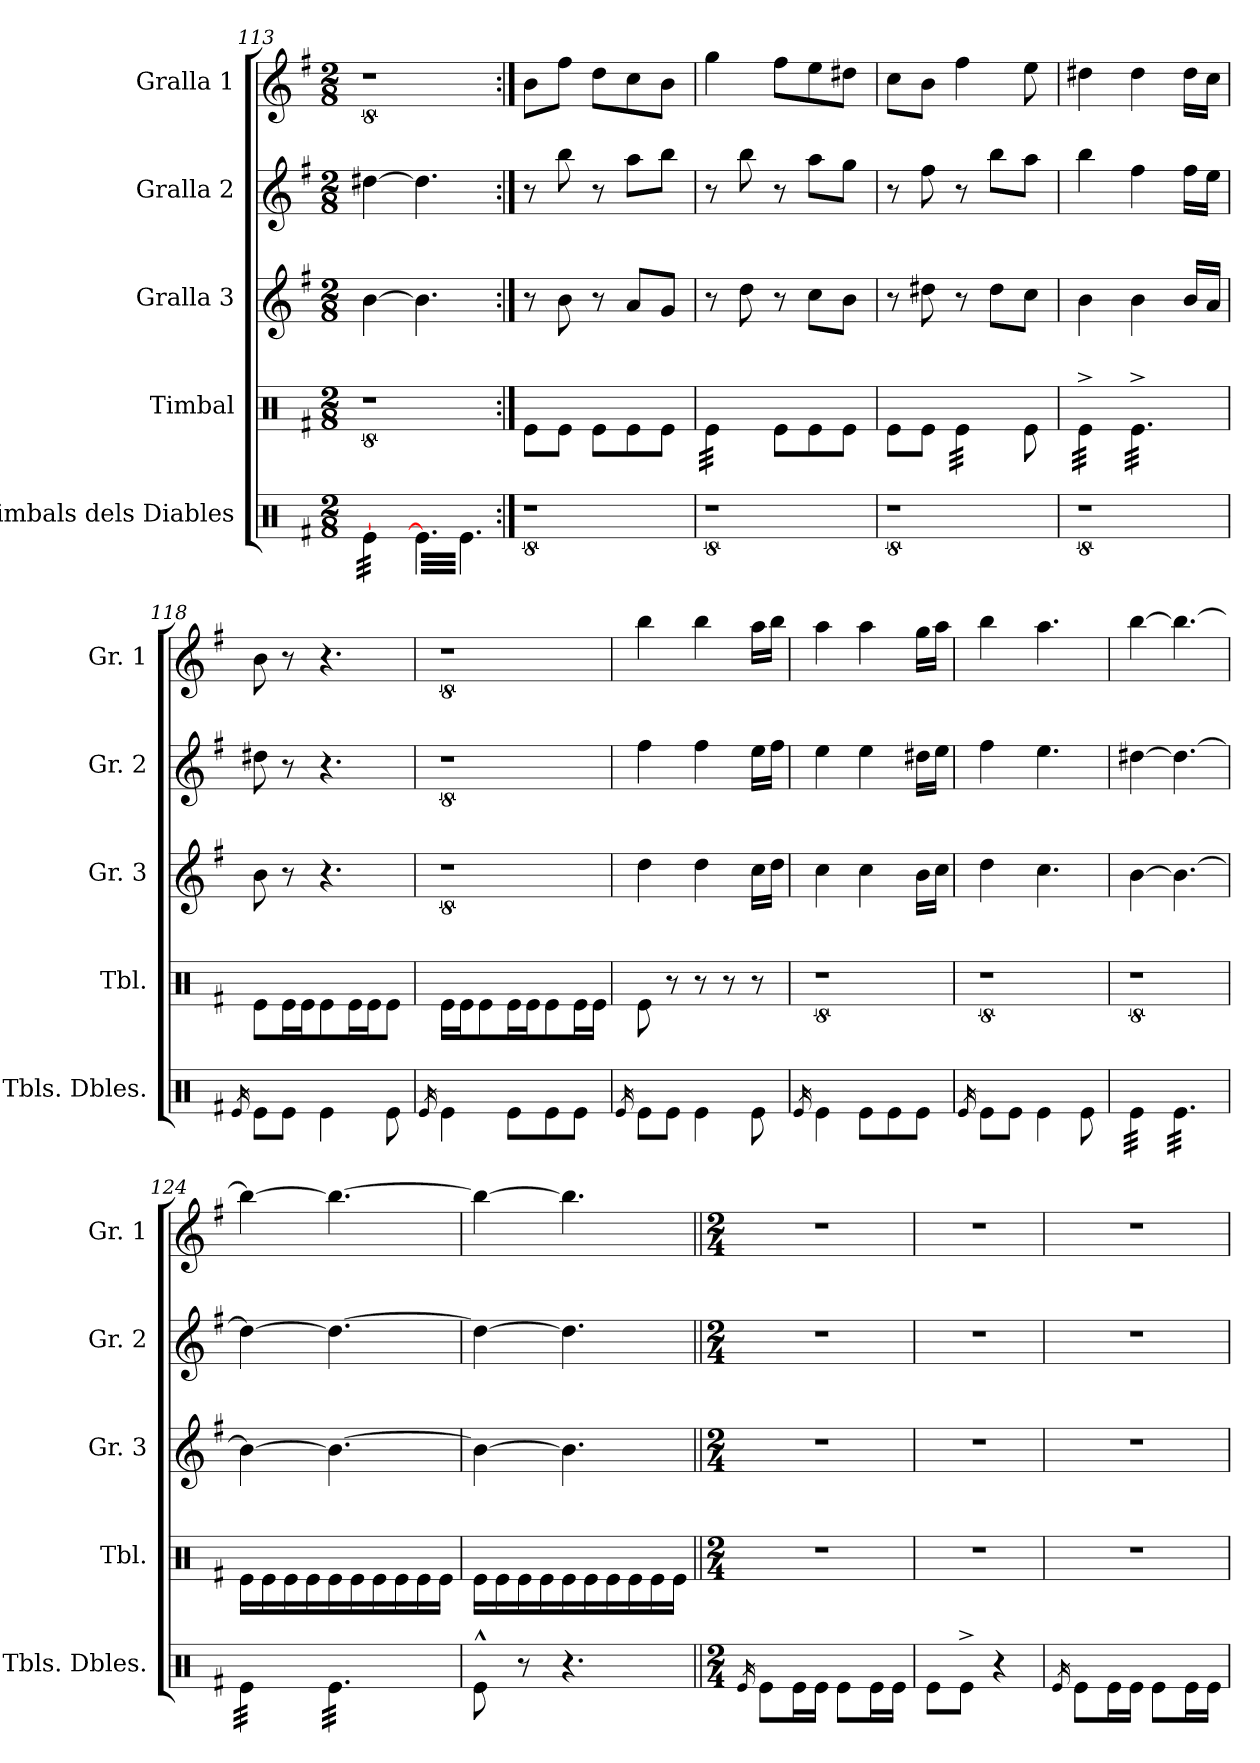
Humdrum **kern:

**kern	**kern	**kern	**kern	**kern
*part5	*part4	*part3	*part2	*part1
*staff5	*staff4	*staff3	*staff2	*staff1
*I"Timbals dels Diables	*I"Timbal	*I"Gralla 3	*I"Gralla 2	*I"Gralla 1
*I'Tbls. Dbles.	*I'Tbl.	*I'Gr. 3	*I'Gr. 2	*I'Gr. 1
*clefX	*clefX	*clefG2	*clefG2	*clefG2
*k[f#]	*k[f#]	*k[f#]	*k[f#]	*k[f#]
*G:	*G:	*G:	*G:	*G:
*M2/8+3/8	*M2/8+3/8	*M2/8+3/8	*M2/8+3/8	*M2/8+3/8
=113	=113	=113	=113	=113
*tremolo	*	*	*	*
[32Re\LLL	8%5r	[4b\	[4dd#X\	8%5r
32Re\	.	.	.	.
32Re\	.	.	.	.
32Re\	.	.	.	.
32Re\	.	.	.	.
32Re\	.	.	.	.
32Re\	.	.	.	.
32Re\JJJ	.	.	.	.
32Re\]LLL	.	4.b\]	4.dd#\]	.
32Re\	.	.	.	.
32Re\	.	.	.	.
32Re\	.	.	.	.
32Re\	.	.	.	.
32Re\	.	.	.	.
32Re\	.	.	.	.
32Re\	.	.	.	.
32Re\	.	.	.	.
32Re\	.	.	.	.
32Re\	.	.	.	.
32Re\JJJ	.	.	.	.
*Xtremolo	*	*	*	*
!!LO:PB:g=z
=114:|!	=114:|!	=114:|!	=114:|!	=114:|!
8%5r	8Re\L	8r	8r	8b\L
.	8Re\J	8b\	8bb\	8ff#\J
.	8Re\L	8r	8r	8dd\L
.	8Re\	8a/L	8aa\L	8cc\
.	8Re\J	8g/J	8bb\J	8b\J
=115	=115	=115	=115	=115
*	*tremolo	*	*	*
8%5r	32Re\LLL	8r	8r	4gg\
.	32Re\	.	.	.
.	32Re\	.	.	.
.	32Re\	.	.	.
.	32Re\	8dd\	8bb\	.
.	32Re\	.	.	.
.	32Re\	.	.	.
.	32Re\JJJ	.	.	.
*	*Xtremolo	*	*	*
.	8Re\L	8r	8r	8ff#\L
.	8Re\	8cc\L	8aa\L	8ee\
.	8Re\J	8b\J	8gg\J	8dd#X\J
=116	=116	=116	=116	=116
8%5r	8Re\L	8r	8r	8cc\L
.	8Re\J	8dd#X\	8ff#\	8b\J
*	*tremolo	*	*	*
.	32Re\LLL	8r	8r	4ff#\
.	32Re\	.	.	.
.	32Re\	.	.	.
.	32Re\	.	.	.
.	32Re\	8dd#\L	8bb\L	.
.	32Re\	.	.	.
.	32Re\	.	.	.
.	32Re\JJJ	.	.	.
*	*Xtremolo	*	*	*
.	8Re\	8cc\J	8aa\J	8ee\
=117	=117	=117	=117	=117
*	*tremolo	*	*	*
8%5r	32Re^>\LLL	4b\	4bb\	4dd#X\
.	32Re^>\	.	.	.
.	32Re^>\	.	.	.
.	32Re^>\	.	.	.
.	32Re^>\	.	.	.
.	32Re^>\	.	.	.
.	32Re^>\	.	.	.
.	32Re^>\JJJ	.	.	.
.	32Re^>\LLL	4b\	4ff#\	4dd#\
.	32Re^>\	.	.	.
.	32Re^>\	.	.	.
.	32Re^>\	.	.	.
.	32Re^>\	.	.	.
.	32Re^>\	.	.	.
.	32Re^>\	.	.	.
.	32Re^>\	.	.	.
.	32Re^>\	16b/LL	16ff#\LL	16dd#\LL
.	32Re^>\	.	.	.
.	32Re^>\	16a/JJ	16ee\JJ	16cc\JJ
.	32Re^>\JJJ	.	.	.
*	*Xtremolo	*	*	*
=118	=118	=118	=118	=118
16qRe/	.	.	.	.
8Re\L	8Re\L	8b\	8dd#X\	8b\
8Re\J	16Re\L	8r	8r	8r
.	16Re\J	.	.	.
4Re\	8Re\	4.r	4.r	4.r
.	16Re\L	.	.	.
.	16Re\J	.	.	.
8Re\	8Re\J	.	.	.
=119	=119	=119	=119	=119
16qRe/	.	.	.	.
4Re\	16Re\LL	8%5r	8%5r	8%5r
.	16Re\J	.	.	.
.	8Re\	.	.	.
8Re\L	16Re\L	.	.	.
.	16Re\J	.	.	.
8Re\	8Re\	.	.	.
8Re\J	16Re\L	.	.	.
.	16Re\JJ	.	.	.
=120	=120	=120	=120	=120
16qRe/	.	.	.	.
8Re\L	8Re\	4dd\	4ff#\	4bb\
8Re\J	8r	.	.	.
4Re\	8r	4dd\	4ff#\	4bb\
.	8r	.	.	.
8Re\	8r	16cc\LL	16ee\LL	16aa\LL
.	.	16dd\JJ	16ff#\JJ	16bb\JJ
!!LO:LB:g=z
=121	=121	=121	=121	=121
16qRe/	.	.	.	.
4Re\	8%5r	4cc\	4ee\	4aa\
8Re\L	.	4cc\	4ee\	4aa\
8Re\	.	.	.	.
8Re\J	.	16b\LL	16dd#X\LL	16gg\LL
.	.	16cc\JJ	16ee\JJ	16aa\JJ
=122	=122	=122	=122	=122
16qRe/	.	.	.	.
8Re\L	8%5r	4dd\	4ff#\	4bb\
8Re\J	.	.	.	.
4Re\	.	4.cc\	4.ee\	4.aa\
8Re\	.	.	.	.
=123	=123	=123	=123	=123
*tremolo	*	*	*	*
(>32Re\LLL	8%5r	[4b\	[4dd#X\	[4bb\
(>32Re\	.	.	.	.
(>32Re\	.	.	.	.
(>32Re\	.	.	.	.
(>32Re\	.	.	.	.
(>32Re\	.	.	.	.
(>32Re\	.	.	.	.
32Re\JJJ	.	.	.	.
32Re\LLL	.	4.b\_	4.dd#\_	4.bb\_
32Re\	.	.	.	.
32Re\	.	.	.	.
32Re\	.	.	.	.
32Re\	.	.	.	.
32Re\	.	.	.	.
32Re\	.	.	.	.
32Re\	.	.	.	.
32Re\	.	.	.	.
32Re\	.	.	.	.
32Re\	.	.	.	.
32Re\JJJ	.	.	.	.
=124	=124	=124	=124	=124
32Re\LLL	16Re\LL	4b\_	4dd#\_	4bb\_
32Re\	.	.	.	.
32Re\	16Re\	.	.	.
32Re\	.	.	.	.
32Re\	16Re\	.	.	.
32Re\	.	.	.	.
32Re\	16Re\	.	.	.
32Re\JJJ	.	.	.	.
32Re\LLL	16Re\	4.b\_	4.dd#\_	4.bb\_
32Re\	.	.	.	.
32Re\	16Re\	.	.	.
32Re\	.	.	.	.
32Re\	16Re\	.	.	.
32Re\	.	.	.	.
32Re\	16Re\	.	.	.
32Re\	.	.	.	.
32Re\	16Re\	.	.	.
32Re\	.	.	.	.
32Re\	16Re\JJ	.	.	.
32Re\JJJ	.	.	.	.
*Xtremolo	*	*	*	*
=125	=125	=125	=125	=125
8Re^^>\)	16Re\LL	4b\_	4dd#\_	4bb\_
.	16Re\	.	.	.
8r	16Re\	.	.	.
.	16Re\	.	.	.
4.r	16Re\	4.b\]	4.dd#\]	4.bb\]
.	16Re\	.	.	.
.	16Re\	.	.	.
.	16Re\	.	.	.
.	16Re\	.	.	.
.	16Re\JJ	.	.	.
=126||	=126||	=126||	=126||	=126||
*M2/4	*M2/4	*M2/4	*M2/4	*M2/4
16qRe/	.	.	.	.
8Re\L	2r	2r	2r	2r
16Re\L	.	.	.	.
16Re\JJ	.	.	.	.
8Re\L	.	.	.	.
16Re\L	.	.	.	.
16Re\JJ	.	.	.	.
=127	=127	=127	=127	=127
8Re\L	2r	2r	2r	2r
8Re^>\J	.	.	.	.
4r	.	.	.	.
!!LO:PB:g=z
=128	=128	=128	=128	=128
16qRe/	.	.	.	.
8Re\L	2r	2r	2r	2r
16Re\L	.	.	.	.
16Re\JJ	.	.	.	.
8Re\L	.	.	.	.
16Re\L	.	.	.	.
16Re\JJ	.	.	.	.
=	=	=	=	=
*-	*-	*-	*-	*-
